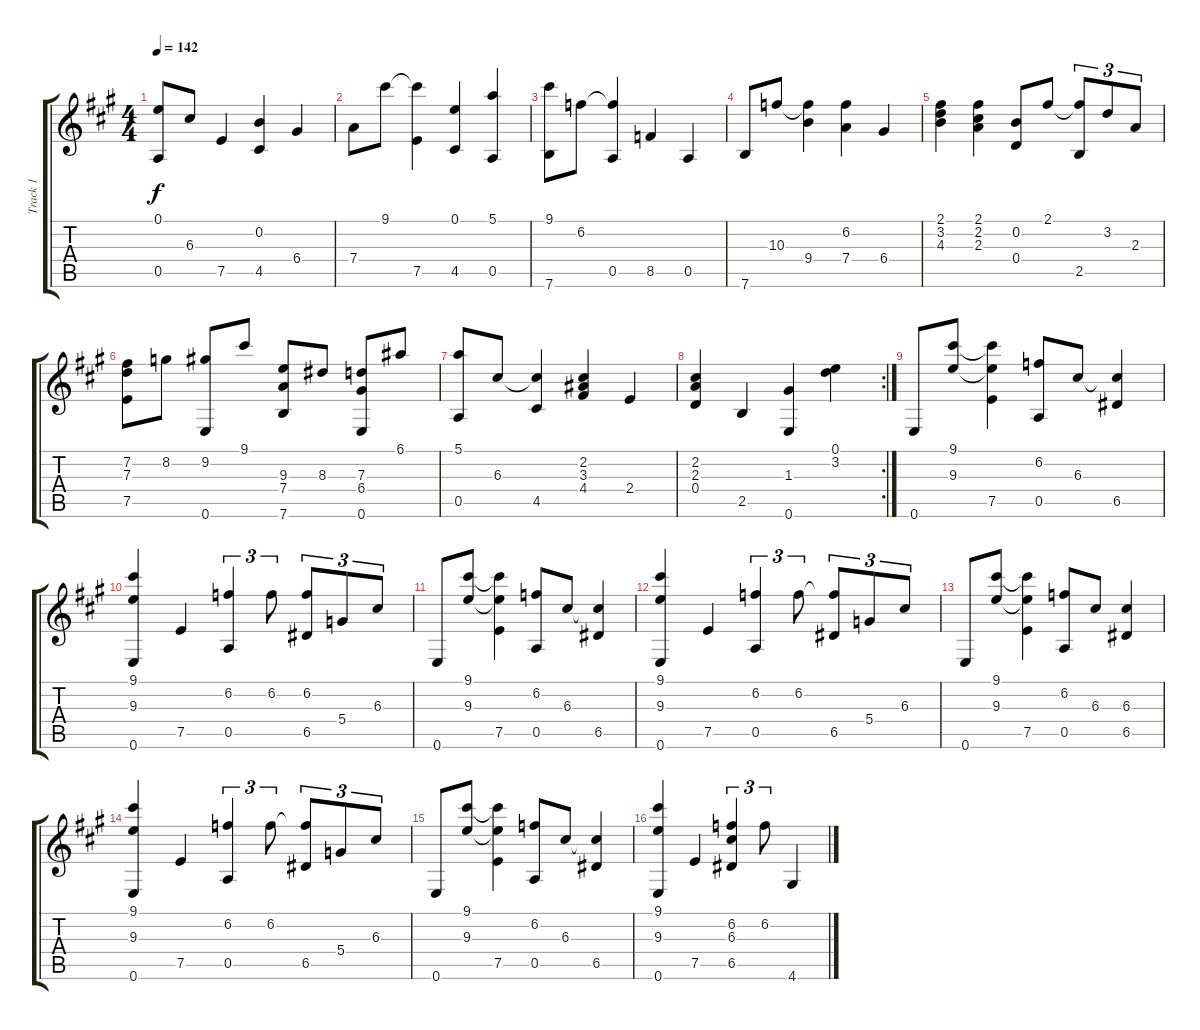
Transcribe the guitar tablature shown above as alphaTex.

\track ("Track 1" "Track 1") {instrument electricguitarjazz}
\staff {score tabs}
\tuning (E4 B3 G3 D3 A2 E2) {hide}
\ts (4 4)
\tempo 142
\clef g2
\ks a
(0.1 0.5).8{dy f} 6.3.8 7.5.4 (0.2 4.5).4 6.4.4 |
7.4.8 9.1.8 (9.1{t} 7.5).4 (0.1 4.5).4 (5.1 0.5).4 |
(9.1 7.6).8 6.2.8 (6.2{t} 0.5).4 8.5.4 0.5.4 |
7.6.8 10.3.8 (10.3{t} 9.4).4 (6.2 7.4).4 6.4.4 |
(2.1 3.2 4.3).4 (2.1 2.2 2.3).4 (0.2 0.4).8 2.1.8 (2.1{t} 2.5).8{tu (3 2)} 3.2.8{tu (3 2)} 2.3.8{tu (3 2)} |
(7.2 7.3 7.5).8 8.2.8 (9.2 0.6).8 9.1.8 (9.3 7.4 7.6).8 8.3.8 (7.3 6.4 0.6).8 6.1.8 |
(5.1 0.5).8 6.3.8 (6.3{t} 4.5).4 (2.2 3.3 4.4).4 2.4.4 |
\rc 2
(2.2 2.3 0.4).4 2.5.4 (1.3 0.6).4 (0.1 3.2).4 |
0.6.8 (9.1 9.3).8 (9.1{t} 9.3{t} 7.5).4 (6.2 0.5).8 6.3.8 (6.3{t} 6.5).4 |
(9.1 9.3 0.6).4 7.5.4 (6.2 0.5).4{tu (3 2)} 6.2.8{tu (3 2)} (6.2 6.5).8{tu (3 2)} 5.4.8{tu (3 2)} 6.3.8{tu (3 2)} |
0.6.8 (9.1 9.3).8 (9.1{t} 9.3{t} 7.5).4 (6.2 0.5).8 6.3.8 (6.3{t} 6.5).4 |
(9.1 9.3 0.6).4 7.5.4 (6.2 0.5).4{tu (3 2)} 6.2.8{tu (3 2)} (6.2{t} 6.5).8{tu (3 2)} 5.4.8{tu (3 2)} 6.3.8{tu (3 2)} |
0.6.8 (9.1 9.3).8 (9.1{t} 9.3{t} 7.5).4 (6.2 0.5).8 6.3.8 (6.3 6.5).4 |
(9.1 9.3 0.6).4 7.5.4 (6.2 0.5).4{tu (3 2)} 6.2.8{tu (3 2)} (6.2{t} 6.5).8{tu (3 2)} 5.4.8{tu (3 2)} 6.3.8{tu (3 2)} |
0.6.8 (9.1 9.3).8 (9.1{t} 9.3{t} 7.5).4 (6.2 0.5).8 6.3.8 (6.3{t} 6.5).4 |
(9.1 9.3 0.6).4 7.5.4 (6.2 6.3 6.5).4{tu (3 2)} 6.2.8{tu (3 2)} 4.6.4
